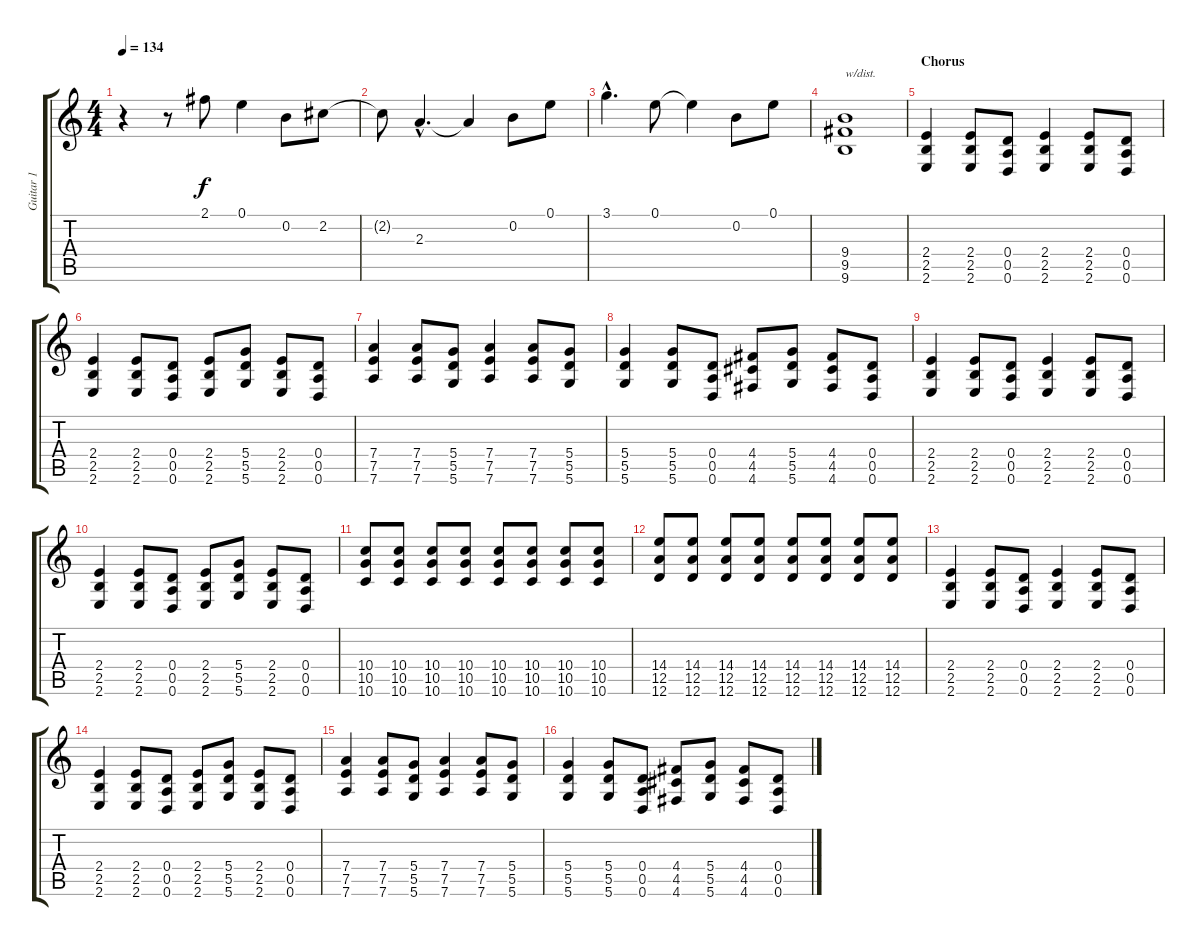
\track ("Guitar 1" "Guitar 1") {instrument distortionguitar}
\staff {score tabs}
\tuning (E4 B3 G3 D3 A2 D2) {hide}
\ts (4 4)
\tempo 134
\clef g2
\ks c
r.4{dy f instrument electricguitarclean} r.8 2.1.8 0.1.4 0.2.8 2.2.8 |
2.2{t}.8 2.3{hac}.4{d} 2.3{t}.4 0.2.8 0.1.8 |
3.1{hac}.4{d} 0.1.8 0.1{t}.4 0.2.8 0.1.8 |
(9.4 9.5 9.6).1{txt "w/dist." instrument distortionguitar} |
\section ("" "Chorus")
(2.4 2.5 2.6).4{instrument distortionguitar} (2.4 2.5 2.6).8 (0.4 0.5 0.6).8 (2.4 2.5 2.6).4 (2.4 2.5 2.6).8 (0.4 0.5 0.6).8 |
(2.4 2.5 2.6).4 (2.4 2.5 2.6).8 (0.4 0.5 0.6).8 (2.4 2.5 2.6).8 (5.4 5.5 5.6).8 (2.4 2.5 2.6).8 (0.4 0.5 0.6).8 |
(7.4 7.5 7.6).4 (7.4 7.5 7.6).8 (5.4 5.5 5.6).8 (7.4 7.5 7.6).4 (7.4 7.5 7.6).8 (5.4 5.5 5.6).8 |
(5.4 5.5 5.6).4 (5.4 5.5 5.6).8 (0.4 0.5 0.6).8 (4.4 4.5 4.6).8 (5.4 5.5 5.6).8 (4.4 4.5 4.6).8 (0.4 0.5 0.6).8 |
(2.4 2.5 2.6).4 (2.4 2.5 2.6).8 (0.4 0.5 0.6).8 (2.4 2.5 2.6).4 (2.4 2.5 2.6).8 (0.4 0.5 0.6).8 |
(2.4 2.5 2.6).4 (2.4 2.5 2.6).8 (0.4 0.5 0.6).8 (2.4 2.5 2.6).8 (5.4 5.5 5.6).8 (2.4 2.5 2.6).8 (0.4 0.5 0.6).8 |
(10.4 10.5 10.6).8 (10.4 10.5 10.6).8 (10.4 10.5 10.6).8 (10.4 10.5 10.6).8 (10.4 10.5 10.6).8 (10.4 10.5 10.6).8 (10.4 10.5 10.6).8 (10.4 10.5 10.6).8 |
(14.4 12.5 12.6).8 (14.4 12.5 12.6).8 (14.4 12.5 12.6).8 (14.4 12.5 12.6).8 (14.4 12.5 12.6).8 (14.4 12.5 12.6).8 (14.4 12.5 12.6).8 (14.4 12.5 12.6).8 |
(2.4 2.5 2.6).4{instrument distortionguitar} (2.4 2.5 2.6).8 (0.4 0.5 0.6).8 (2.4 2.5 2.6).4 (2.4 2.5 2.6).8 (0.4 0.5 0.6).8 |
(2.4 2.5 2.6).4 (2.4 2.5 2.6).8 (0.4 0.5 0.6).8 (2.4 2.5 2.6).8 (5.4 5.5 5.6).8 (2.4 2.5 2.6).8 (0.4 0.5 0.6).8 |
(7.4 7.5 7.6).4 (7.4 7.5 7.6).8 (5.4 5.5 5.6).8 (7.4 7.5 7.6).4 (7.4 7.5 7.6).8 (5.4 5.5 5.6).8 |
(5.4 5.5 5.6).4 (5.4 5.5 5.6).8 (0.4 0.5 0.6).8 (4.4 4.5 4.6).8 (5.4 5.5 5.6).8 (4.4 4.5 4.6).8 (0.4 0.5 0.6).8
